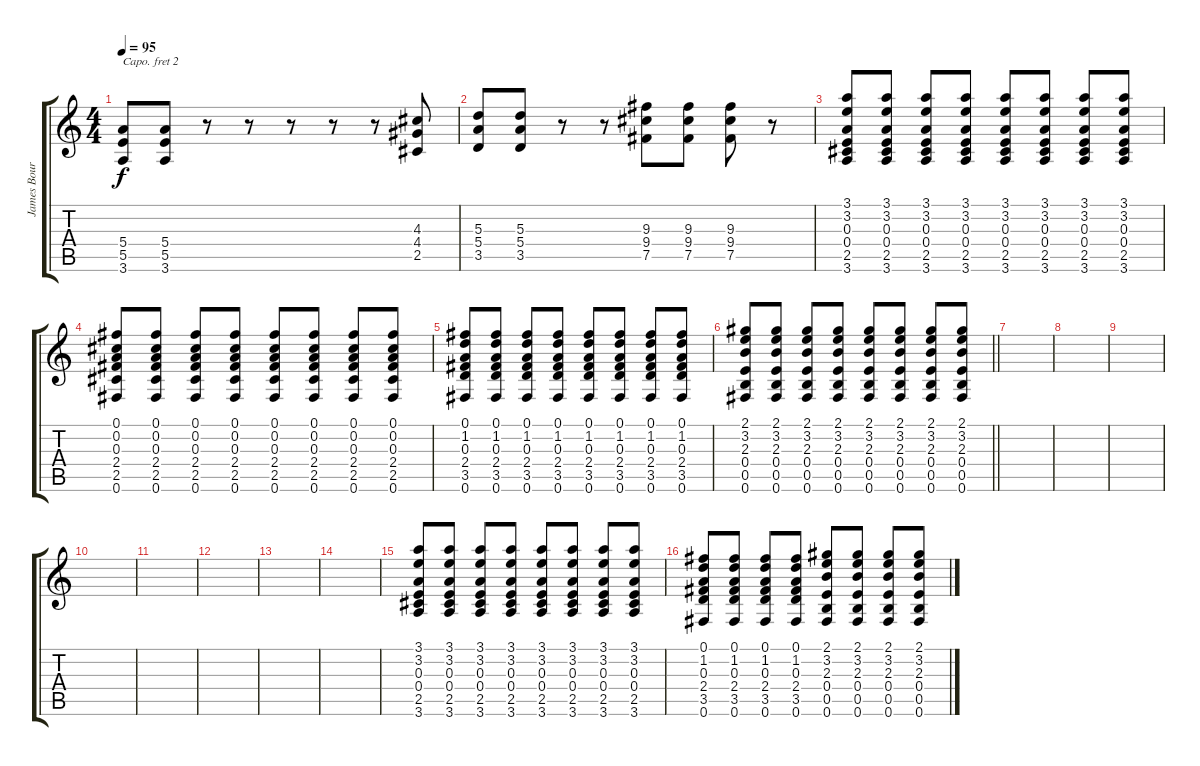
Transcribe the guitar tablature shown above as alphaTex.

\track ("James Bourne (Rhythm Guitar)" "James Bour") {instrument distortionguitar}
\staff {score tabs}
\capo 2
\tuning (E4 B3 G3 D3 A2 E2) {hide}
\ts (4 4)
\tempo 95
\clef g2
\ks c
(5.4 5.5 3.6).8{dy f} (5.4 5.5 3.6).8 r.8 r.8 r.8 r.8 r.8 (4.3 4.4 2.5).8 |
(5.3 5.4 3.5).8 (5.3 5.4 3.5).8 r.8 r.8 (9.3 9.4 7.5).8 (9.3 9.4 7.5).8 (9.3 9.4 7.5).8 r.8 |
(3.1 3.2 0.3 0.4 2.5 3.6).8 (3.1 3.2 0.3 0.4 2.5 3.6).8 (3.1 3.2 0.3 0.4 2.5 3.6).8 (3.1 3.2 0.3 0.4 2.5 3.6).8 (3.1 3.2 0.3 0.4 2.5 3.6).8 (3.1 3.2 0.3 0.4 2.5 3.6).8 (3.1 3.2 0.3 0.4 2.5 3.6).8 (3.1 3.2 0.3 0.4 2.5 3.6).8 |
(0.1 0.2 0.3 2.4 2.5 0.6).8 (0.1 0.2 0.3 2.4 2.5 0.6).8 (0.1 0.2 0.3 2.4 2.5 0.6).8 (0.1 0.2 0.3 2.4 2.5 0.6).8 (0.1 0.2 0.3 2.4 2.5 0.6).8 (0.1 0.2 0.3 2.4 2.5 0.6).8 (0.1 0.2 0.3 2.4 2.5 0.6).8 (0.1 0.2 0.3 2.4 2.5 0.6).8 |
(0.1 1.2 0.3 2.4 3.5 0.6).8 (0.1 1.2 0.3 2.4 3.5 0.6).8 (0.1 1.2 0.3 2.4 3.5 0.6).8 (0.1 1.2 0.3 2.4 3.5 0.6).8 (0.1 1.2 0.3 2.4 3.5 0.6).8 (0.1 1.2 0.3 2.4 3.5 0.6).8 (0.1 1.2 0.3 2.4 3.5 0.6).8 (0.1 1.2 0.3 2.4 3.5 0.6).8 |
\barLineRight lightlight
(2.1 3.2 2.3 0.4 0.5 0.6).8 (2.1 3.2 2.3 0.4 0.5 0.6).8 (2.1 3.2 2.3 0.4 0.5 0.6).8 (2.1 3.2 2.3 0.4 0.5 0.6).8 (2.1 3.2 2.3 0.4 0.5 0.6).8 (2.1 3.2 2.3 0.4 0.5 0.6).8 (2.1 3.2 2.3 0.4 0.5 0.6).8 (2.1 3.2 2.3 0.4 0.5 0.6).8 |
|
|
|
|
|
|
|
|
(3.1 3.2 0.3 0.4 2.5 3.6).8 (3.1 3.2 0.3 0.4 2.5 3.6).8 (3.1 3.2 0.3 0.4 2.5 3.6).8 (3.1 3.2 0.3 0.4 2.5 3.6).8 (3.1 3.2 0.3 0.4 2.5 3.6).8 (3.1 3.2 0.3 0.4 2.5 3.6).8 (3.1 3.2 0.3 0.4 2.5 3.6).8 (3.1 3.2 0.3 0.4 2.5 3.6).8 |
(0.1 1.2 0.3 2.4 3.5 0.6).8 (0.1 1.2 0.3 2.4 3.5 0.6).8 (0.1 1.2 0.3 2.4 3.5 0.6).8 (0.1 1.2 0.3 2.4 3.5 0.6).8 (2.1 3.2 2.3 0.4 0.5 0.6).8 (2.1 3.2 2.3 0.4 0.5 0.6).8 (2.1 3.2 2.3 0.4 0.5 0.6).8 (2.1 3.2 2.3 0.4 0.5 0.6).8
